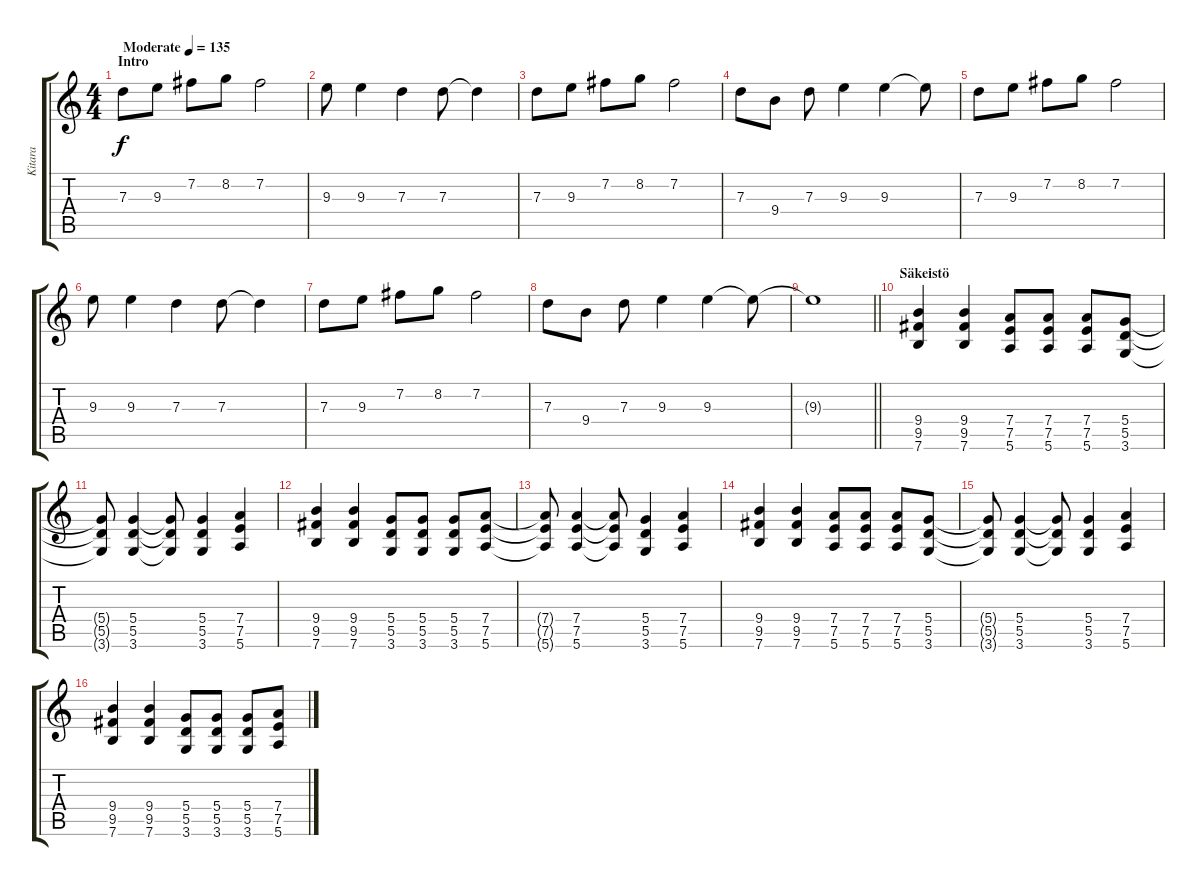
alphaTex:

\track ("Kitara" "Kitara") {instrument electricguitarclean}
\staff {score tabs}
\tuning (E4 B3 G3 D3 A2 E2) {hide}
\ts (4 4)
\section ("" "Intro")
\tempo (135 "Moderate")
\clef g2
\ks c
7.3.8{dy f instrument rockorgan} 9.3.8 7.2.8 8.2.8 7.2.2 |
9.3.8 9.3.4 7.3.4 7.3.8 7.3{t}.4 |
7.3.8 9.3.8 7.2.8 8.2.8 7.2.2 |
7.3.8 9.4.8 7.3.8 9.3.4 9.3.4 9.3{t}.8 |
7.3.8 9.3.8 7.2.8 8.2.8 7.2.2 |
9.3.8 9.3.4 7.3.4 7.3.8 7.3{t}.4 |
7.3.8 9.3.8 7.2.8 8.2.8 7.2.2 |
7.3.8 9.4.8 7.3.8 9.3.4 9.3.4 9.3{t}.8 |
\barLineRight lightlight
9.3{t}.1 |
\section ("" "Säkeistö")
(9.4 9.5 7.6).4{instrument electricguitarclean} (9.4 9.5 7.6).4 (7.4 7.5 5.6).8 (7.4 7.5 5.6).8 (7.4 7.5 5.6).8 (5.4 5.5 3.6).8 |
(5.4{t} 5.5{t} 3.6{t}).8 (5.4 5.5 3.6).4 (5.4{t} 5.5{t} 3.6{t}).8 (5.4 5.5 3.6).4 (7.4 7.5 5.6).4 |
(9.4 9.5 7.6).4{instrument electricguitarclean} (9.4 9.5 7.6).4 (5.4 5.5 3.6).8 (5.4 5.5 3.6).8 (5.4 5.5 3.6).8 (7.4 7.5 5.6).8 |
(7.4{t} 7.5{t} 5.6{t}).8 (7.4 7.5 5.6).4 (7.4{t} 7.5{t} 5.6{t}).8 (5.4 5.5 3.6).4 (7.4 7.5 5.6).4 |
(9.4 9.5 7.6).4{instrument electricguitarclean} (9.4 9.5 7.6).4 (7.4 7.5 5.6).8 (7.4 7.5 5.6).8 (7.4 7.5 5.6).8 (5.4 5.5 3.6).8 |
(5.4{t} 5.5{t} 3.6{t}).8 (5.4 5.5 3.6).4 (5.4{t} 5.5{t} 3.6{t}).8 (5.4 5.5 3.6).4 (7.4 7.5 5.6).4 |
(9.4 9.5 7.6).4{instrument electricguitarclean} (9.4 9.5 7.6).4 (5.4 5.5 3.6).8 (5.4 5.5 3.6).8 (5.4 5.5 3.6).8 (7.4 7.5 5.6).8
